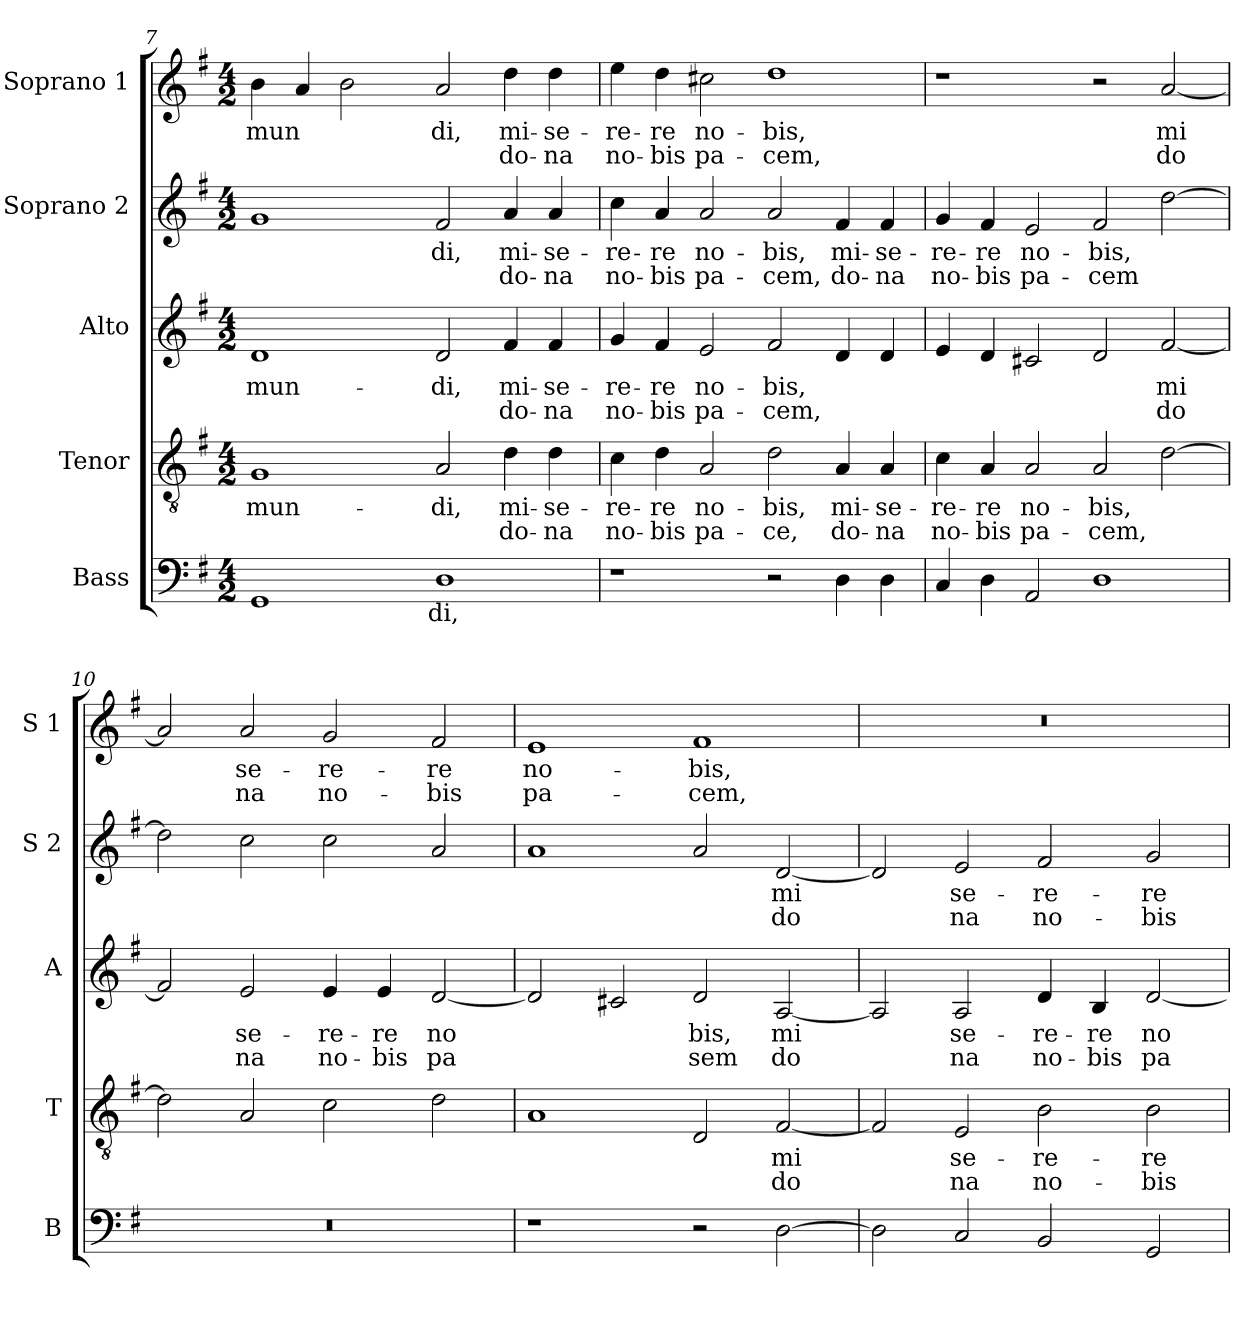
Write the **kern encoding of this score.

**kern	**text	**kern	**text	**text	**kern	**text	**text	**kern	**text	**text	**kern	**text	**text
*part5	*part5	*part4	*part4	*part4	*part3	*part3	*part3	*part2	*part2	*part2	*part1	*part1	*part1
*staff5	*staff5	*staff4	*staff4	*staff4	*staff3	*staff3	*staff3	*staff2	*staff2	*staff2	*staff1	*staff1	*staff1
*I"Bass	*	*I"Tenor	*	*	*I"Alto	*	*	*I"Soprano 2	*	*	*I"Soprano 1	*	*
*I'B	*	*I'T	*	*	*I'A	*	*	*I'S 2	*	*	*I'S 1	*	*
!!LO:PB:g=z
*clefF4	*	*clefGv2	*	*	*clefG2	*	*	*clefG2	*	*	*clefG2	*	*
*k[f#]	*	*k[f#]	*	*	*k[f#]	*	*	*k[f#]	*	*	*k[f#]	*	*
*G:	*	*G:	*	*	*G:	*	*	*G:	*	*	*G:	*	*
*M4/2	*	*M4/2	*	*	*M4/2	*	*	*M4/2	*	*	*M4/2	*	*
=7	=7	=7	=7	=7	=7	=7	=7	=7	=7	=7	=7	=7	=7
!	!LO:LY:b:cj	!	!LO:LY:b:cj	!LO:LY:b:cj	!	!LO:LY:b:cj	!LO:LY:b:cj	!	!LO:LY:b:cj	!LO:LY:b:cj	!	!LO:LY:b:cj	!LO:LY:b:cj
*^	*	*	*	*	*	*	*	*	*	*	*	*	*
1GG	2ryy	--	1G	mun-	--	1d	mun-	--	1g	--	--	4b\	mun-	--
!	!	!	!	!	!	!	!	!	!	!	!	!	!LO:LY:b:cj	!LO:LY:b:cj
.	.	.	.	.	.	.	.	.	.	.	.	4a/	--	--
!	!	!	!	!	!	!	!	!	!	!	!	!	!LO:LY:b:cj	!LO:LY:b:cj
.	4ryy	.	.	.	.	.	.	.	.	.	.	2b\	--	--
.	8...ryy	.	.	.	.	.	.	.	.	.	.	.	.	.
!	!LO:TX:b:t=di,	!	!	!	!	!	!	!	!	!	!	!	!	!
.	1ryy	.	.	.	.	.	.	.	.	.	.	.	.	.
!	!	!LO:LY:b:cj	!	!LO:LY:b:cj	!LO:LY:b:cj	!	!LO:LY:b:cj	!LO:LY:b:cj	!	!LO:LY:b:cj	!LO:LY:b:cj	!	!LO:LY:b:cj	!LO:LY:b:cj
1D	.	--	2A/	-di,	-	2d/	-di,	-	2f#/	-di,	-	2a/	-di,	-
!	!	!	!	!LO:LY:b:cj	!LO:LY:b:cj	!	!LO:LY:b:cj	!LO:LY:b:cj	!	!LO:LY:b:cj	!LO:LY:b:cj	!	!LO:LY:b:cj	!LO:LY:b:cj
.	.	.	4d\	-mi-	-do-	4f#/	-mi-	-do-	4a/	-mi-	-do-	4dd\	-mi-	-do-
!	!	!	!	!LO:LY:b:cj	!LO:LY:b:cj	!	!LO:LY:b:cj	!LO:LY:b:cj	!	!LO:LY:b:cj	!LO:LY:b:cj	!	!LO:LY:b:cj	!LO:LY:b:cj
.	.	.	4d\	-se-	-na	4f#/	-se-	-na	4a/	-se-	-na	4dd\	-se-	-na
.	64ryy	.	.	.	.	.	.	.	.	.	.	.	.	.
=8	=8	=8	=8	=8	=8	=8	=8	=8	=8	=8	=8	=8	=8	=8
!	!	!	!	!LO:LY:b:cj	!LO:LY:b:cj	!	!LO:LY:b:cj	!LO:LY:b:cj	!	!LO:LY:b:cj	!LO:LY:b:cj	!	!LO:LY:b:cj	!LO:LY:b:cj
*v	*v	*	*	*	*	*	*	*	*	*	*	*	*	*
1r	.	4c\	re-	-no-	4g/	re-	-no-	4cc\	re-	-no-	4ee\	re-	-no-
!	!	!	!LO:LY:b:cj	!LO:LY:b:cj	!	!LO:LY:b:cj	!LO:LY:b:cj	!	!LO:LY:b:cj	!LO:LY:b:cj	!	!LO:LY:b:cj	!LO:LY:b:cj
.	.	4d\	-re	bis	4f#/	-re	bis	4a/	-re	bis	4dd\	-re	bis
!	!	!	!LO:LY:b:cj	!LO:LY:b:cj	!	!LO:LY:b:cj	!LO:LY:b:cj	!	!LO:LY:b:cj	!LO:LY:b:cj	!	!LO:LY:b:cj	!LO:LY:b:cj
.	.	2A/	no-	-pa-	2e/	no-	-pa-	2a/	no-	-pa-	2cc#X\	no-	-pa-
!	!	!	!LO:LY:b:cj	!LO:LY:b:cj	!	!LO:LY:b:cj	!LO:LY:b:cj	!	!LO:LY:b:cj	!LO:LY:b:cj	!	!LO:LY:b:cj	!LO:LY:b:cj
2r	.	2d\	-bis,	ce,	2f#/	-bis,	cem,	2a/	-bis,	cem,	1dd	-bis,	cem,
!	!LO:LY:b:cj	!	!LO:LY:b:cj	!LO:LY:b:cj	!	!LO:LY:b:cj	!LO:LY:b:cj	!	!LO:LY:b:cj	!LO:LY:b:cj	!	!	!
4D\	--	4A/	mi-	-do-	4d/	.	.	4f#/	mi-	-do-	.	.	.
!	!LO:LY:b:cj	!	!LO:LY:b:cj	!LO:LY:b:cj	!	!LO:LY:b:cj	!LO:LY:b:cj	!	!LO:LY:b:cj	!LO:LY:b:cj	!	!	!
4D\	--	4A/	-se-	-na	4d/	.	.	4f#/	-se-	-na	.	.	.
=9	=9	=9	=9	=9	=9	=9	=9	=9	=9	=9	=9	=9	=9
!	!LO:LY:b:cj	!	!LO:LY:b:cj	!LO:LY:b:cj	!	!LO:LY:b:cj	!LO:LY:b:cj	!	!LO:LY:b:cj	!LO:LY:b:cj	!	!	!
4C/	--	4c\	re-	-no-	4e/	.	-	4g/	re-	-no-	1r	.	.
!	!LO:LY:b:cj	!	!LO:LY:b:cj	!LO:LY:b:cj	!	!LO:LY:b:cj	!LO:LY:b:cj	!	!LO:LY:b:cj	!LO:LY:b:cj	!	!	!
4D\	--	4A/	-re	bis	4d/	-	-	4f#/	-re	bis	.	.	.
!	!LO:LY:b:cj	!	!LO:LY:b:cj	!LO:LY:b:cj	!	!LO:LY:b:cj	!LO:LY:b:cj	!	!LO:LY:b:cj	!LO:LY:b:cj	!	!	!
2AA/	--	2A/	no-	-pa-	2c#X/	-	-	2e/	no-	-pa-	.	.	.
!	!LO:LY:b:cj	!	!LO:LY:b:cj	!LO:LY:b:cj	!	!LO:LY:b:cj	!LO:LY:b:cj	!	!LO:LY:b:cj	!LO:LY:b:cj	!	!	!
1D	--	2A/	-bis,	cem,	2d/	-	-	2f#/	-bis,	cem	2r	.	.
!	!	!	!LO:LY:b:cj	!LO:LY:b:cj	!	!LO:LY:b:cj	!LO:LY:b:cj	!	!LO:LY:b:cj	!LO:LY:b:cj	!	!LO:LY:b:cj	!LO:LY:b:cj
.	.	[<2d\	.	.	[<2f#/	-mi-	-do-	[<2dd\	.	.	[<2a/	mi-	-do-
!!LO:LB:g=z
=10	=10	=10	=10	=10	=10	=10	=10	=10	=10	=10	=10	=10	=10
!	!	!	!LO:LY:b:cj	!	!	!LO:LY:b:cj	!LO:LY:b:cj	!	!LO:LY:b:cj	!	!	!LO:LY:b:cj	!LO:LY:b:cj
0r	.	2d\]	.	.	2f#/]	--	--	2dd\]	.	.	2a/]	--	--
!	!	!	!LO:LY:b:cj	!	!	!LO:LY:b:cj	!LO:LY:b:cj	!	!LO:LY:b:cj	!	!	!LO:LY:b:cj	!LO:LY:b:cj
.	.	2A/	.	.	2e/	-se-	-na	2cc\	.	.	2a/	-se-	-na
!	!	!	!LO:LY:b:cj	!	!	!LO:LY:b:cj	!LO:LY:b:cj	!	!LO:LY:b:cj	!	!	!LO:LY:b:cj	!LO:LY:b:cj
.	.	2c\	.	.	4e/	re-	-no-	2cc\	.	.	2g/	re-	-no-
!	!	!	!	!	!	!LO:LY:b:cj	!LO:LY:b:cj	!	!	!	!	!	!
.	.	.	.	.	4e/	-re	bis	.	.	.	.	.	.
!	!	!	!LO:LY:b:cj	!	!	!LO:LY:b:cj	!LO:LY:b:cj	!	!LO:LY:b:cj	!	!	!LO:LY:b:cj	!LO:LY:b:cj
.	.	2d\	.	.	[<2d/	no-	-pa-	2a/	.	.	2f#/	-re	bis
=11	=11	=11	=11	=11	=11	=11	=11	=11	=11	=11	=11	=11	=11
!	!	!	!LO:LY:b:cj	!LO:LY:b:cj	!	!LO:LY:b:cj	!LO:LY:b:cj	!	!LO:LY:b:cj	!LO:LY:b:cj	!	!LO:LY:b:cj	!LO:LY:b:cj
1r	.	1A	.	-	2d/]	--	-	1a	.	-	1e	no-	-pa-
!	!	!	!	!	!	!LO:LY:b:cj	!LO:LY:b:cj	!	!	!	!	!	!
.	.	.	.	.	2c#X/	-	-	.	.	.	.	.	.
!	!	!	!LO:LY:b:cj	!LO:LY:b:cj	!	!LO:LY:b:cj	!LO:LY:b:cj	!	!LO:LY:b:cj	!LO:LY:b:cj	!	!LO:LY:b:cj	!LO:LY:b:cj
2r	.	2D/	-	-	2d/	bis,	sem	2a/	-	-	1f#	-bis,	cem,
!	!LO:LY:b:cj	!	!LO:LY:b:cj	!LO:LY:b:cj	!	!LO:LY:b:cj	!LO:LY:b:cj	!	!LO:LY:b:cj	!LO:LY:b:cj	!	!	!
[>2D\	--	[<2F#/	-mi-	-do-	[<2A/	mi-	-do-	[<2d/	-mi-	-do-	.	.	.
=12	=12	=12	=12	=12	=12	=12	=12	=12	=12	=12	=12	=12	=12
!	!LO:LY:b:cj	!	!LO:LY:b:cj	!LO:LY:b:cj	!	!LO:LY:b:cj	!LO:LY:b:cj	!	!LO:LY:b:cj	!LO:LY:b:cj	!	!	!
2D\]	--	2F#/]	--	--	2A/]	--	--	2d/]	--	--	0r	.	.
!	!LO:LY:b:cj	!	!LO:LY:b:cj	!LO:LY:b:cj	!	!LO:LY:b:cj	!LO:LY:b:cj	!	!LO:LY:b:cj	!LO:LY:b:cj	!	!	!
2C/	--	2E/	-se-	-na	2A/	-se-	-na	2e/	-se-	-na	.	.	.
!	!LO:LY:b:cj	!	!LO:LY:b:cj	!LO:LY:b:cj	!	!LO:LY:b:cj	!LO:LY:b:cj	!	!LO:LY:b:cj	!LO:LY:b:cj	!	!	!
2BB/	--	2B\	re-	-no-	4d/	re-	-no-	2f#/	re-	-no-	.	.	.
!	!	!	!	!	!	!LO:LY:b:cj	!LO:LY:b:cj	!	!	!	!	!	!
.	.	.	.	.	4B/	-re	bis	.	.	.	.	.	.
!	!LO:LY:b:cj	!	!LO:LY:b:cj	!LO:LY:b:cj	!	!LO:LY:b:cj	!LO:LY:b:cj	!	!LO:LY:b:cj	!LO:LY:b:cj	!	!	!
2GG/	--	2B\	-re	bis	[<2d/	no-	-pa-	2g/	-re	bis	.	.	.
=	=	=	=	=	=	=	=	=	=	=	=	=	=
*-	*-	*-	*-	*-	*-	*-	*-	*-	*-	*-	*-	*-	*-
